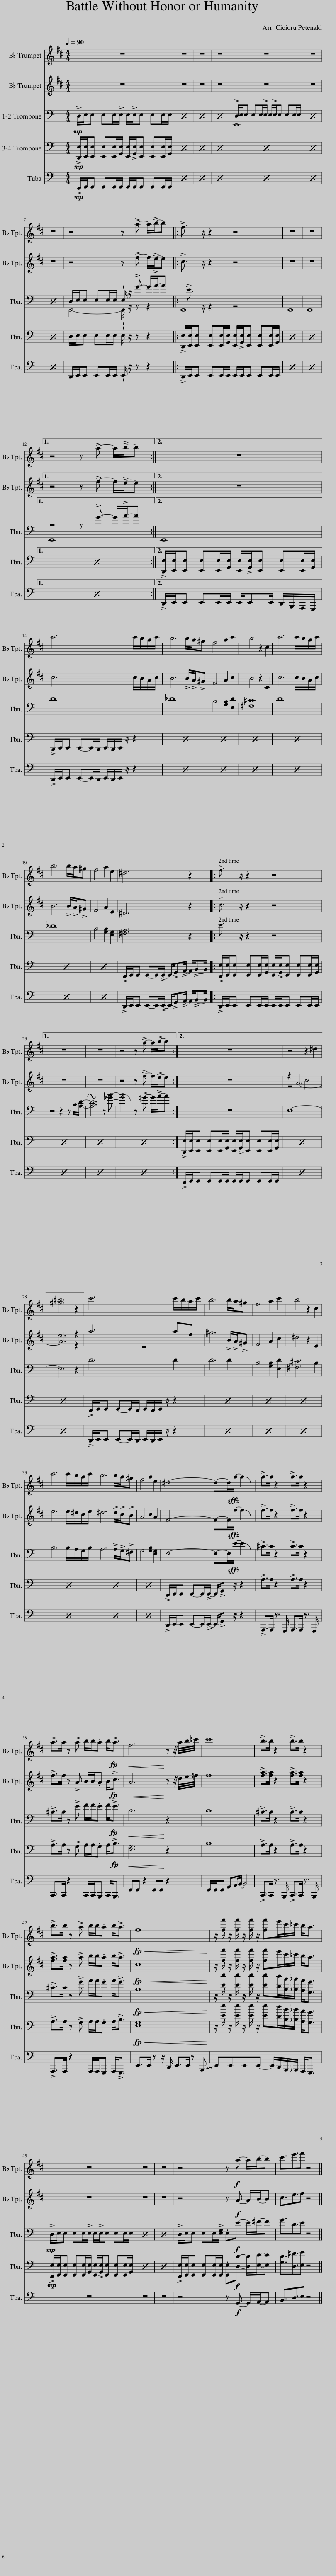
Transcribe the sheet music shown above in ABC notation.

X:1
%%score 1 ( 2 3 ) ( 4 5 ) 6 7
L:1/8
Q:1/4=90
M:4/4
I:linebreak $
K:C
V:1 treble transpose=-2
V:2 treble transpose=-2
V:3 treble transpose="-2 "
V:4 bass
V:5 bass
V:6 bass
V:7 bass
V:1
[K:D] z8 | z8 | z8 | z8 | z8 | %5
 z8 |$ z8 | z4 z !>!a- a/!>!b/-b |: !>!f3/2 z/ z2 z4 | z8 | %10
 z8 |1$ z4 z !>!a- a/!>!b/-b :|2 z8 ||$ c'6 c'/b/a/c'/ | b6 b/a/^g | %15
 f4 a2 c'2 | b4 z2 c2 | c'6 c'/b/a/c'/ |$ b6 b/a/^g | f4 a2 e2 | %20
 ^d6 z2 |: !>!f3/2 z/ z2 z4 |1$ z8 | z8 | z4 z !>!a- a/!>!b/-b :|2 %25
 z8 | z4 z2 ^d2 |$ [^g^b]6 z2 || c'6 c'/b/a/c'/ | b6 b/a/^g | %30
 f4 a2 c'2 | b4 z2 c2 |$ c'6 c'/b/a/c'/ | b6 b/a/^g | f4 a2 e2 | %35
 ^d4- d-d/a/- a2 | !>!a>a z2 !>!a>a z2 |$ !>!a>a z !>!a b/b/.a b<!>!a |!<(! f6!<)! z z/4 a/4b/4=c'/4 | c'8 | %40
 !>!b>b z2 !>!b>b z2 |$ !>!b>b z !>!a b/b/.a b<!>!a |!<(! f8!<)! | z/ [ff']/ z/ [ff']/ z/ [ff']/ z/ [ff']e'/c'/=c'/ b<a |$ z8 | %45
 z8 | z8 | z4 z!f! a- a/b/-b | c'3/2e'3/2f' z4 |] %49
V:2
[K:D] z8 | z8 | z8 | z8 | z8 | %5
 z8 |$ z8 | z4 z !>!f- f/!>!e/-e |: !>!c3/2 z/ z2 z4 | z8 | %10
 z8 |1$ z4 z !>!f- f/!>!e/-e :|2 z8 ||$ c6 c/B/A/c/ | B6 !>!B/!>!A/!>!^G | %15
 F4 A2 c2 | B4 z2 C2 | c6 c/B/A/c/ |$ B6 !>!B/!>!A/!>!^G | F4 A2 E2 | %20
 ^D6 z2 |: !>!c3/2 z/ z2 z4 |1$ z8 | z8 | z4 z !>!f- f/!>!e/-e :|2 %25
 z8 | z2 A6- |$ A6 z2 || a6 af | ^g6 !>!B/!>!A/!>!^G | %30
 F4 A2 c2 | ^d4 z2 E2 |$ e6 e/^d/c/e/ | ^d6 !>!d/!>!c/!>!B | A4 c2 A2 | %35
 F4- F-F/f/- f2 | !>!f>f z2 !>!f>f z2 |$ !>!f>f z !>!A B/B/.A B<!>!c |!<(! A6!<)! z z/4 d/4e/4=f/4 | f8 | %40
 !>![fa]>[fa] z2 !>![fa]>[fa] z2 |$ !>![fa]>[fa] z !>!a b/b/.a b<!>!a |!<(! c8!<)! | z/ [ff']/ z/ [ff']/ z/ [ff']/ z/ [ff']e'/c'/=c'/ b<a |$ z8 | %45
 z8 | z8 | z4 z!f! A- A/B/-B | c3/2e3/2f z4 |] %49
V:3
[K:D] x8 | x8 | x8 | x8 | x8 | %5
 x8 |$ x8 | x8 |: x8 | x8 | %10
 x8 |1$ x8 :|2 x8 ||$ x8 | x8 | %15
 x8 | x8 | x8 |$ x8 | x8 | %20
 x8 |: x8 |1$ x8 | x8 | x8 :|2 %25
 x8 | z4 c4 |$ e6 z2 || z8 | x8 | %30
 x8 | x8 |$ x8 | x8 | x8 | %35
 x8 | x8 |$ x8 | x8 | x8 | %40
 x8 |$ x8 | x8 | x8 |$ x8 | %45
 x8 | x8 | x8 | x8 |] %49
V:4
!mp! !>!D,/E,/E, E,E,/!>!E,/ E,/!>!E,/E, E,E,/E,/ | x8 | x8 | x8 | !>!D,/E,/E, E,E,/!>!E,/ E,/!>!E,/E, E,E,/E,/ | %5
 x8 |$ x8 | D,/E,/E, E,E,/E,/ !wedge!E,/ z/ !>!G- G/!>!A/-A |: E,,8 | E,,8 | %10
 E,,8 |1$ z4 z !>!G- G/!>!A/-A :|2 E,,8 ||$ D8 | _D8 | %15
 B,4 [G,B,]2 [E,D]2 | [^F,^C]8 | D8 |$ _D8 | B,4 [G,B,]2 [E,G,]2 | %20
 [^F,A,]6 z2 |: E3/2 z/ z2 z4 |1$ z4 z2 z B,/[A,D]/- | [A,D]6 z [_GB]- | [GB]4 z !>!=G- G/!>!A/-A :|2 %25
 z8 | E,8- |$ E,6 z2 || D6 D2 | D6 D2 | %30
 B,4 [G,B,]2 [E,D]2 | [^F,^C]6 B,2 |$ B,6 B,/A,/G,/B,/ | A,6 !>!A,/!>!G,/!>!^F, | G,4 [G,B,]2 [E,G,]2 | %35
 E,4- E,-E,/E/- E2 | !>!^C>C z2 !>!C>C z2 |$ !>!^C>C z !>!G A/A/.G A<!>!G |!<(! D6!<)! z2 | D8 | %40
 !>!^C>C z2 !>!C>C z2 |$ !>!^C>C z !>!G A/A/.G A<!>!G |!<(! B,8!<)! | z/ [Ee]/ z/ [Ee]/ z/ [Ee]/ z/ [Ee][Dd]/[B,B]/[_B,_B]/ [A,A]<[G,G] |$!mp! !>!D,/E,/E, E,E,/!>!E,/ E,/!>!E,/E, E,E,/E,/ | %45
 x8 | x8 | !>!D,/E,/E, E,E,/!>![E,G,]/ .E,!f!E- E/^F/-F | G3/2D3/2E z4 |] %49
V:5
 x8 | x8 | x8 | x8 | E,,8 | %5
 x8 |$ x8 | E,,4- !wedge!E,,/ z/ z z2 |: !>!E3/2 z/ z2 z4 | x8 | %10
 x8 |1$ E,,8 :|2 x8 ||$ x8 | x8 | %15
 x8 | x8 | x8 |$ x8 | x8 | %20
 x8 |: x8 |1$ x8 | x8 | x8 :|2 %25
 x8 | x8 |$ x8 || x8 | x8 | %30
 x8 | x8 |$ x8 | x8 | x8 | %35
 x8 | x8 |$ x8 | x8 | x8 | %40
 x8 |$ x8 | x8 | x8 |$ x8 | %45
 x8 | x8 | x8 | x8 |] %49
V:6
!mp! !>![D,,E,]/[E,,E,]/[E,,E,] [E,,E,][E,,E,]/[G,,E,]/ [E,,E,]/!>![G,,E,]/[E,,E,] [E,,E,][E,,E,]/[G,,E,]/ | x8 | x8 | x8 | x8 | %5
 x8 |$ x8 | D,/E,/E, E,E,/E,/ !wedge!E,/ z/ z z2 |: !>![D,,E,]/[E,,E,]/[E,,E,] [E,,E,][E,,E,]/[G,,E,]/ [E,,E,]/!>![G,,E,]/[E,,E,] [E,,E,][E,,E,]/[G,,E,]/ | x8 | %10
 x8 |1$ x8 :|2 !>![D,,E,]/[E,,E,]/[E,,E,] [E,,E,][E,,E,]/[G,,E,]/ [E,,E,]/!>![G,,E,]/[E,,E,] [E,,E,][E,,E,]/[G,,E,]/ ||$ !>!D,,/E,,/E,, E,,-E,,/D,,/ E,,/D,,/E,,/ z/ z2 | x8 | %15
 x8 | x8 | x8 |$ x8 | x8 | %20
 !>!D,,/E,,/E,, E,,-E,,/!>!E,,/- E,,/!>!G,,!>!A,,/- A,,/!>!B,,-B,,/ |: !>![D,,E,]/[E,,E,]/[E,,E,] [E,,E,][E,,E,]/[G,,E,]/ [E,,E,]/!>![G,,E,]/[E,,E,] [E,,E,][E,,E,]/[G,,E,]/ |1$ x8 | x8 | x8 :|2 %25
 !>![D,,E,]/[E,,E,]/[E,,E,] [E,,E,][E,,E,]/[G,,E,]/ [E,,E,]/!>![G,,E,]/[E,,E,] [E,,E,][E,,E,]/[G,,E,]/ | x8 |$ x8 || !>!D,,/E,,/E,, E,,-E,,/D,,/ E,,/D,,/E,,/ z/ z2 | x8 | %30
 x8 | x8 |$ x8 | x8 | x8 | %35
 !>!D,,/E,,/E,, E,,-E,,/!>!E,,/- E,,/!>!G,, z/ z2 | !>!A,>A, z2 !>!A,>A, z2 |$ !>!A,>A, z !>!G, A,/A,/.G, A,<!>!B, |!<(! [E,G,]6!<)! z2 | B,8 | %40
 !>!A,>A, z2 !>!A,>A, z2 |$ !>!A,>A, z !>!G, A,/A,/.G, A,<!>!B, |!<(! [E,G,]8!<)! | z/ [Ee]/ z/ [Ee]/ z/ [Ee]/ z/ [Ee][Dd]/[B,B]/[_B,_B]/ [A,A]<[G,G] |$!mp! !>![D,,E,]/[E,,E,]/[E,,E,] [E,,E,][E,,E,]/[G,,E,]/ [E,,E,]/!>![G,,E,]/[E,,E,] [E,,E,][E,,E,]/[G,,E,]/ | %45
 x8 | x8 | !>![D,,E,]/[E,,E,]/[E,,E,] [E,,E,][E,,E,]/[E,,E,]/ .[E,,E,]!f![D,D]- [D,D]/[E,E]/-[E,E] | [G,D]3/2[D,^F]3/2[E,G] z4 |] %49
V:7
!mp! !>!D,,/E,,/E,, E,,E,,/E,,/ E,,/E,,/E,, E,,E,,/E,,/ | x8 | x8 | x8 | x8 | %5
 x8 |$ x8 | D,,/E,,/E,, E,,E,,/E,,/ !wedge!E,,/ z/ z z2 |: !>!D,,/E,,/E,, E,,E,,/E,,/ E,,/E,,/E,, E,,E,,/E,,/ | x8 | %10
 x8 |1$ x8 :|2 !>!D,,/E,,/E,, E,,E,,/E,,/ E,,/E,,E,,/ D,,/B,,,/A,,,/G,,,/ ||$ !>!D,,/E,,/E,, E,,-E,,/D,,/ E,,/D,,/E,,/ z/ z2 | x8 | %15
 x8 | x8 | x8 |$ x8 | x8 | %20
 !>!D,,/E,,/E,, E,,-E,,/!>!E,,/- E,,/!>!G,,!>!A,,/- A,,/!>!B,,-B,,/ |: !>!D,,/E,,/E,, E,,E,,/E,,/ E,,/E,,/E,, E,,E,,/E,,/ |1$ x8 | x8 | x8 :|2 %25
 !>!D,,/E,,/E,, E,,E,,/E,,/ E,,/E,,/E,, E,,E,,/E,,/ | x8 |$ x8 || !>!D,,/E,,/E,, E,,-E,,/D,,/ E,,/D,,/E,,/ z/ z2 | x8 | %30
 x8 | x8 |$ x8 | x8 | x8 | %35
 !>!D,,/E,,/E,, E,,-E,,/!>!E,,/- E,,/!>!G,, z/ z2 | !>!A,,,>A,,, z3/2 G,,,/ A,,,>A,,, z3/2 G,,,/ |$ A,,,>A,,, z2 A,,,/A,,,/G,,, A,,,<G,,, | E,,E,, z2 E,,E,, z2 | E,,/E,,/E,, G,,A,,/B,,/- B,,4 | %40
 !>!A,,,>A,,, z3/2 G,,,/ !>!A,,,>A,,, z3/2 G,,,/ |$ !>!A,,,>A,,, z2 A,,,/A,,,/G,,, A,,,<!>!G,,, | E,,>E,, z z/ D,,/ E,,>E,, z !~(!B,,, | !~)!E,,E,,E,,E,,- E,,/D,,/B,,,/_B,,,/ A,,,<G,,, |$ z8 | %45
 z8 | z8 | z4 z!f! G,,- G,,/A,,/-A,, | B,,3/2D,3/2E, z4 |] %49
